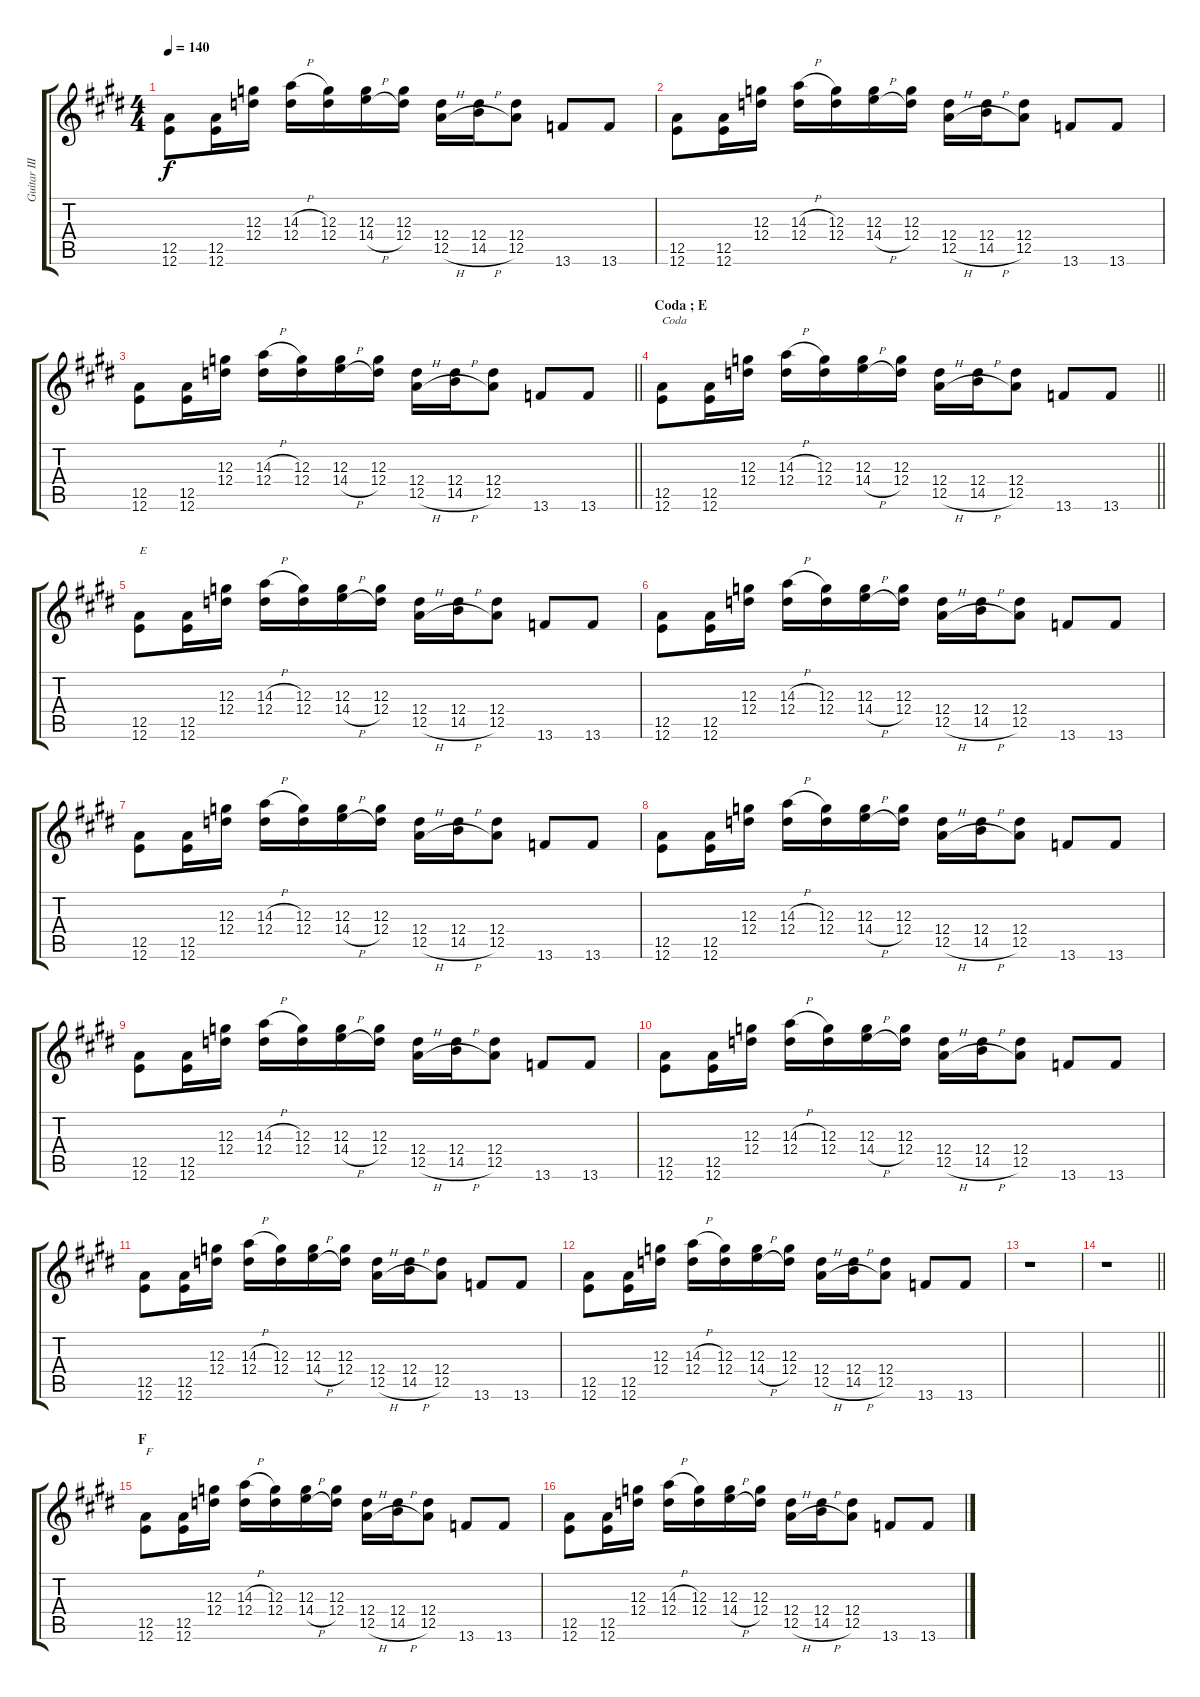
\track ("Guitar III" "Guitar III") {instrument overdrivenguitar}
\staff {score tabs}
\tuning (E4 B3 G3 D3 A2 E2) {hide}
\ts (4 4)
\tempo 140
\clef g2
\ks e
(12.5 12.6).8{dy f} (12.5 12.6).16 (12.3 12.4).16 (14.3{h} 12.4).16 (12.3 12.4).16 (12.3 14.4{h}).16 (12.3 12.4).16 (12.4 12.5{h}).16 (12.4 14.5{h}).16 (12.4 12.5).8 13.6.8 13.6.8 |
(12.5 12.6).8 (12.5 12.6).16 (12.3 12.4).16 (14.3{h} 12.4).16 (12.3 12.4).16 (12.3 14.4{h}).16 (12.3 12.4).16 (12.4 12.5{h}).16 (12.4 14.5{h}).16 (12.4 12.5).8 13.6.8 13.6.8 |
\barLineRight lightlight
(12.5 12.6).8 (12.5 12.6).16 (12.3 12.4).16 (14.3{h} 12.4).16 (12.3 12.4).16 (12.3 14.4{h}).16 (12.3 12.4).16 (12.4 12.5{h}).16 (12.4 14.5{h}).16 (12.4 12.5).8 13.6.8 13.6.8 |
\section ("" "Coda ; E")
\barLineRight lightlight
(12.5 12.6).8{txt "Coda"} (12.5 12.6).16 (12.3 12.4).16 (14.3{h} 12.4).16 (12.3 12.4).16 (12.3 14.4{h}).16 (12.3 12.4).16 (12.4 12.5{h}).16 (12.4 14.5{h}).16 (12.4 12.5).8 13.6.8 13.6.8 |
(12.5 12.6).8{txt "E"} (12.5 12.6).16 (12.3 12.4).16 (14.3{h} 12.4).16 (12.3 12.4).16 (12.3 14.4{h}).16 (12.3 12.4).16 (12.4 12.5{h}).16 (12.4 14.5{h}).16 (12.4 12.5).8 13.6.8 13.6.8 |
(12.5 12.6).8 (12.5 12.6).16 (12.3 12.4).16 (14.3{h} 12.4).16 (12.3 12.4).16 (12.3 14.4{h}).16 (12.3 12.4).16 (12.4 12.5{h}).16 (12.4 14.5{h}).16 (12.4 12.5).8 13.6.8 13.6.8 |
(12.5 12.6).8 (12.5 12.6).16 (12.3 12.4).16 (14.3{h} 12.4).16 (12.3 12.4).16 (12.3 14.4{h}).16 (12.3 12.4).16 (12.4 12.5{h}).16 (12.4 14.5{h}).16 (12.4 12.5).8 13.6.8 13.6.8 |
(12.5 12.6).8 (12.5 12.6).16 (12.3 12.4).16 (14.3{h} 12.4).16 (12.3 12.4).16 (12.3 14.4{h}).16 (12.3 12.4).16 (12.4 12.5{h}).16 (12.4 14.5{h}).16 (12.4 12.5).8 13.6.8 13.6.8 |
(12.5 12.6).8 (12.5 12.6).16 (12.3 12.4).16 (14.3{h} 12.4).16 (12.3 12.4).16 (12.3 14.4{h}).16 (12.3 12.4).16 (12.4 12.5{h}).16 (12.4 14.5{h}).16 (12.4 12.5).8 13.6.8 13.6.8 |
(12.5 12.6).8 (12.5 12.6).16 (12.3 12.4).16 (14.3{h} 12.4).16 (12.3 12.4).16 (12.3 14.4{h}).16 (12.3 12.4).16 (12.4 12.5{h}).16 (12.4 14.5{h}).16 (12.4 12.5).8 13.6.8 13.6.8 |
(12.5 12.6).8 (12.5 12.6).16 (12.3 12.4).16 (14.3{h} 12.4).16 (12.3 12.4).16 (12.3 14.4{h}).16 (12.3 12.4).16 (12.4 12.5{h}).16 (12.4 14.5{h}).16 (12.4 12.5).8 13.6.8 13.6.8 |
(12.5 12.6).8 (12.5 12.6).16 (12.3 12.4).16 (14.3{h} 12.4).16 (12.3 12.4).16 (12.3 14.4{h}).16 (12.3 12.4).16 (12.4 12.5{h}).16 (12.4 14.5{h}).16 (12.4 12.5).8 13.6.8 13.6.8 |
r.1 |
\barLineRight lightlight
r.1 |
\section ("" "F")
(12.5 12.6).8{txt "F"} (12.5 12.6).16 (12.3 12.4).16 (14.3{h} 12.4).16 (12.3 12.4).16 (12.3 14.4{h}).16 (12.3 12.4).16 (12.4 12.5{h}).16 (12.4 14.5{h}).16 (12.4 12.5).8 13.6.8 13.6.8 |
(12.5 12.6).8 (12.5 12.6).16 (12.3 12.4).16 (14.3{h} 12.4).16 (12.3 12.4).16 (12.3 14.4{h}).16 (12.3 12.4).16 (12.4 12.5{h}).16 (12.4 14.5{h}).16 (12.4 12.5).8 13.6.8 13.6.8
